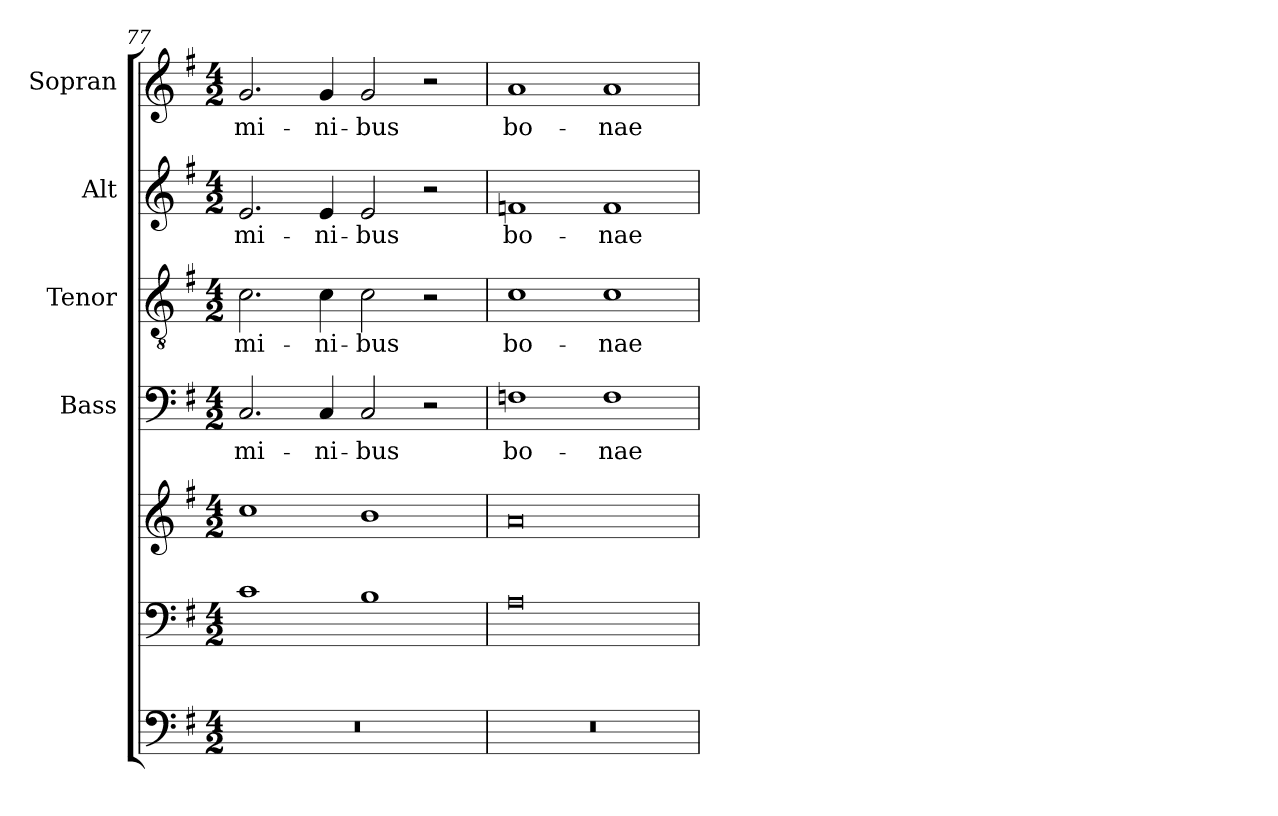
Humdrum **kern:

**kern	**kern	**kern	**kern	**text	**kern	**text	**kern	**text	**kern	**text
*part6	*part5	*part5	*part4	*part4	*part3	*part3	*part2	*part2	*part1	*part1
*staff7	*staff6	*staff5	*staff4	*staff4	*staff3	*staff3	*staff2	*staff2	*staff1	*staff1
*	*	*	*I"Bass	*	*I"Tenor	*	*I"Alt	*	*I"Sopran	*
*	*	*	*I'B.	*	*I'T.	*	*I'A.	*	*I'S.	*
*clefF4	*clefF4	*clefG2	*clefF4	*	*clefGv2	*	*clefG2	*	*clefG2	*
*k[f#]	*k[f#]	*k[f#]	*k[f#]	*	*k[f#]	*	*k[f#]	*	*k[f#]	*
*G:	*G:	*G:	*G:	*	*G:	*	*G:	*	*G:	*
*M4/2	*M4/2	*M4/2	*M4/2	*	*M4/2	*	*M4/2	*	*M4/2	*
=77	=77	=77	=77	=77	=77	=77	=77	=77	=77	=77
!	!	!	!	!LO:LY:b	!	!LO:LY:b	!	!LO:LY:b	!	!LO:LY:b
0r	1c	1cc	2.C/	-mi-	2.c\	-mi-	2.e/	-mi-	2.g/	-mi-
!	!	!	!	!LO:LY:b	!	!LO:LY:b	!	!LO:LY:b	!	!LO:LY:b
.	.	.	4C/	-ni-	4c\	-ni-	4e/	-ni-	4g/	-ni-
!	!	!	!	!LO:LY:b	!	!LO:LY:b	!	!LO:LY:b	!	!LO:LY:b
.	1B	1b	2C/	-bus	2c\	-bus	2e/	-bus	2g/	-bus
.	.	.	2r	.	2r	.	2r	.	2r	.
=78	=78	=78	=78	=78	=78	=78	=78	=78	=78	=78
!	!	!	!	!LO:LY:b	!	!LO:LY:b	!	!LO:LY:b	!	!LO:LY:b
0r	0A	0a	1Fn	bo-	1c	bo-	1fn	bo-	1a	bo-
!	!	!	!	!LO:LY:b	!	!LO:LY:b	!	!LO:LY:b	!	!LO:LY:b
.	.	.	1F	-nae	1c	-nae	1f	-nae	1a	-nae
=	=	=	=	=	=	=	=	=	=	=
*-	*-	*-	*-	*-	*-	*-	*-	*-	*-	*-
